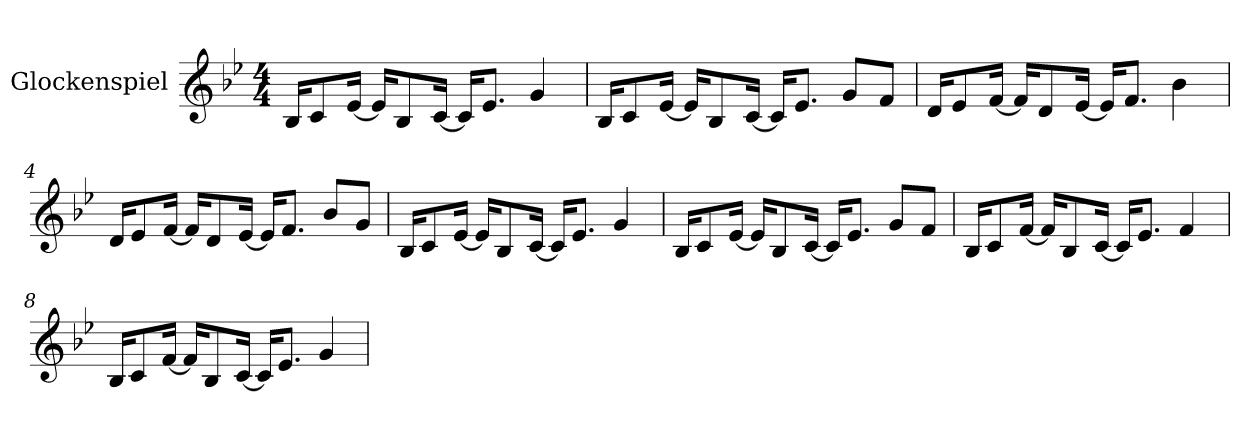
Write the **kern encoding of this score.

**kern
*part1
*staff1
*I"Glockenspiel
*I'Glock.
*clefG2
*ITrd-14c-24
*k[b-e-]
*B-:
*M4/4
*MM98
=1
16bb-/KL
8ccc/
[16eee-/Jk
16eee-/KL]
8bb-/
[16ccc/Jk
16ccc/KL]
8.eee-/J
4ggg/
=2
16bb-/KL
8ccc/
[16eee-/Jk
16eee-/KL]
8bb-/
[16ccc/Jk
16ccc/KL]
8.eee-/J
8ggg/L
8fff/J
=3
16ddd/KL
8eee-/
[16fff/Jk
16fff/KL]
8ddd/
[16eee-/Jk
16eee-/KL]
8.fff/J
4bbb-\
!!LO:LB:g=z
=4
16ddd/KL
8eee-/
[16fff/Jk
16fff/KL]
8ddd/
[16eee-/Jk
16eee-/KL]
8.fff/J
8bbb-/L
8ggg/J
=5
16bb-/KL
8ccc/
[16eee-/Jk
16eee-/KL]
8bb-/
[16ccc/Jk
16ccc/KL]
8.eee-/J
4ggg/
=6
16bb-/KL
8ccc/
[16eee-/Jk
16eee-/KL]
8bb-/
[16ccc/Jk
16ccc/KL]
8.eee-/J
8ggg/L
8fff/J
=7
16bb-/KL
8ccc/
[16fff/Jk
16fff/KL]
8bb-/
[16ccc/Jk
16ccc/KL]
8.eee-/J
4fff/
!!LO:LB:g=z
=8
16bb-/KL
8ccc/
[16fff/Jk
16fff/KL]
8bb-/
[16ccc/Jk
16ccc/KL]
8.eee-/J
4ggg/
=
*-
